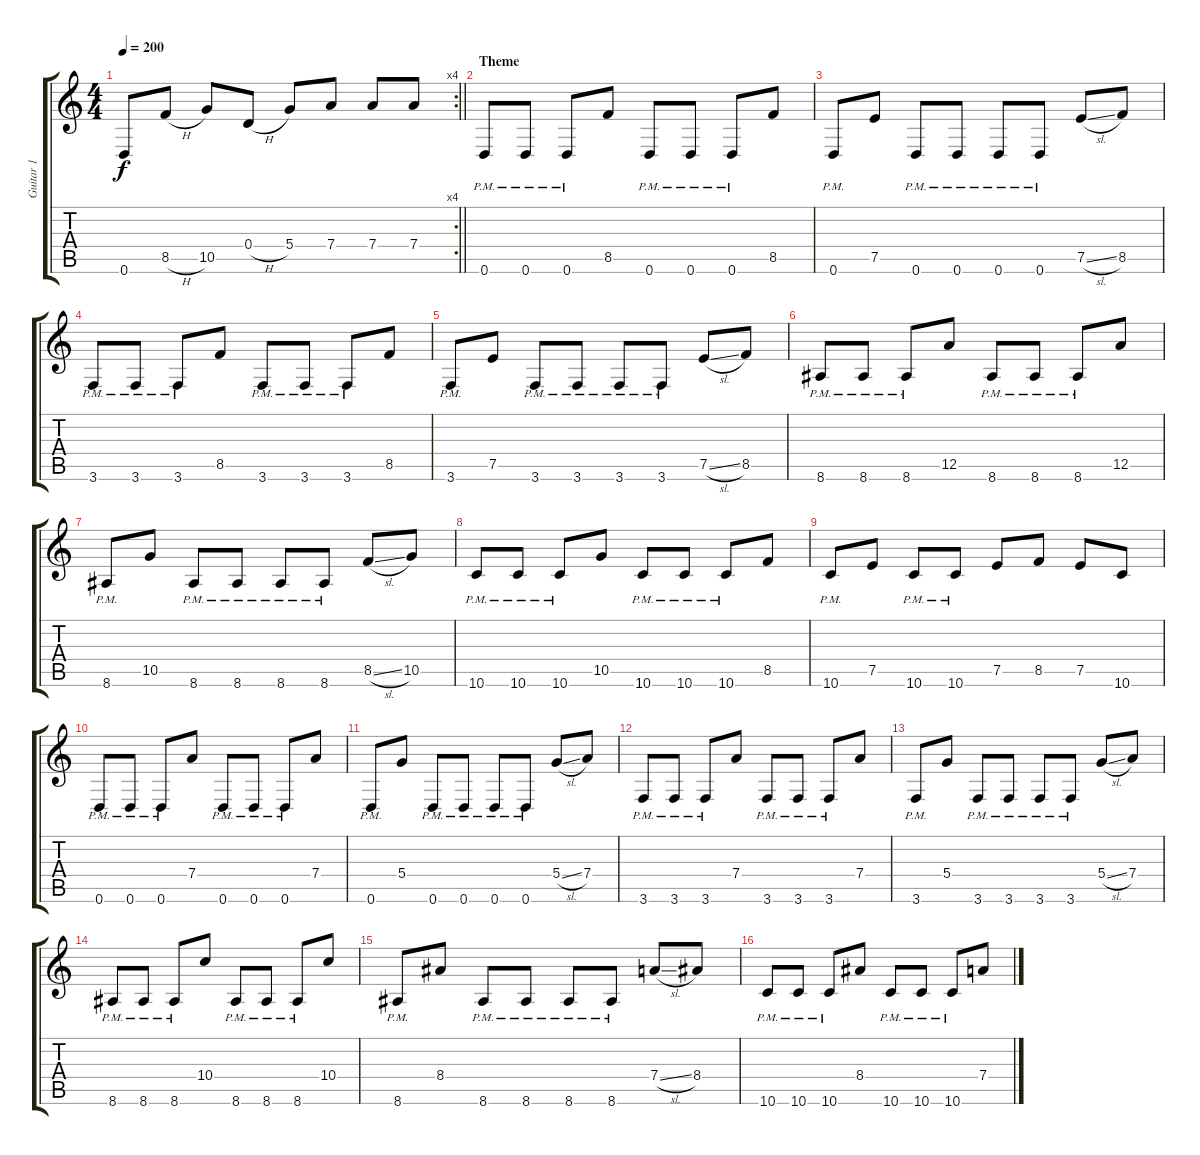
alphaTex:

\track ("Guitar 1" "Guitar 1") {instrument distortionguitar}
\staff {score tabs}
\tuning (E4 B3 G3 D3 A2 D2) {hide}
\rc 4
\ts (4 4)
\tempo 200
\clef g2
\barLineRight lightlight
\ks c
0.6.8{dy f} 8.5{h}.8 10.5.8 0.4{h}.8 5.4.8 7.4.8 7.4.8 7.4.8 |
\section ("" "Theme")
0.6{pm}.8 0.6{pm}.8 0.6{pm}.8 8.5.8 0.6{pm}.8 0.6{pm}.8 0.6{pm}.8 8.5.8 |
0.6{pm}.8 7.5.8 0.6{pm}.8 0.6{pm}.8 0.6{pm}.8 0.6{pm}.8 7.5{sl}.8 8.5.8 |
3.6{pm}.8 3.6{pm}.8 3.6{pm}.8 8.5.8 3.6{pm}.8 3.6{pm}.8 3.6{pm}.8 8.5.8 |
3.6{pm}.8 7.5.8 3.6{pm}.8 3.6{pm}.8 3.6{pm}.8 3.6{pm}.8 7.5{sl}.8 8.5.8 |
8.6{pm}.8 8.6{pm}.8 8.6{pm}.8 12.5.8 8.6{pm}.8 8.6{pm}.8 8.6{pm}.8 12.5.8 |
8.6{pm}.8 10.5.8 8.6{pm}.8 8.6{pm}.8 8.6{pm}.8 8.6{pm}.8 8.5{sl}.8 10.5.8 |
10.6{pm}.8 10.6{pm}.8 10.6{pm}.8 10.5.8 10.6{pm}.8 10.6{pm}.8 10.6{pm}.8 8.5.8 |
10.6{pm}.8 7.5.8 10.6{pm}.8 10.6{pm}.8 7.5.8 8.5.8 7.5.8 10.6.8 |
0.6{pm}.8 0.6{pm}.8 0.6{pm}.8 7.4.8 0.6{pm}.8 0.6{pm}.8 0.6{pm}.8 7.4.8 |
0.6{pm}.8 5.4.8 0.6{pm}.8 0.6{pm}.8 0.6{pm}.8 0.6{pm}.8 5.4{sl}.8 7.4.8 |
3.6{pm}.8 3.6{pm}.8 3.6{pm}.8 7.4.8 3.6{pm}.8 3.6{pm}.8 3.6{pm}.8 7.4.8 |
3.6{pm}.8 5.4.8 3.6{pm}.8 3.6{pm}.8 3.6{pm}.8 3.6{pm}.8 5.4{sl}.8 7.4.8 |
8.6{pm}.8 8.6{pm}.8 8.6{pm}.8 10.4.8 8.6{pm}.8 8.6{pm}.8 8.6{pm}.8 10.4.8 |
8.6{pm}.8 8.4.8 8.6{pm}.8 8.6{pm}.8 8.6{pm}.8 8.6{pm}.8 7.4{sl}.8 8.4.8 |
10.6{pm}.8 10.6{pm}.8 10.6{pm}.8 8.4.8 10.6{pm}.8 10.6{pm}.8 10.6{pm}.8 7.4.8
